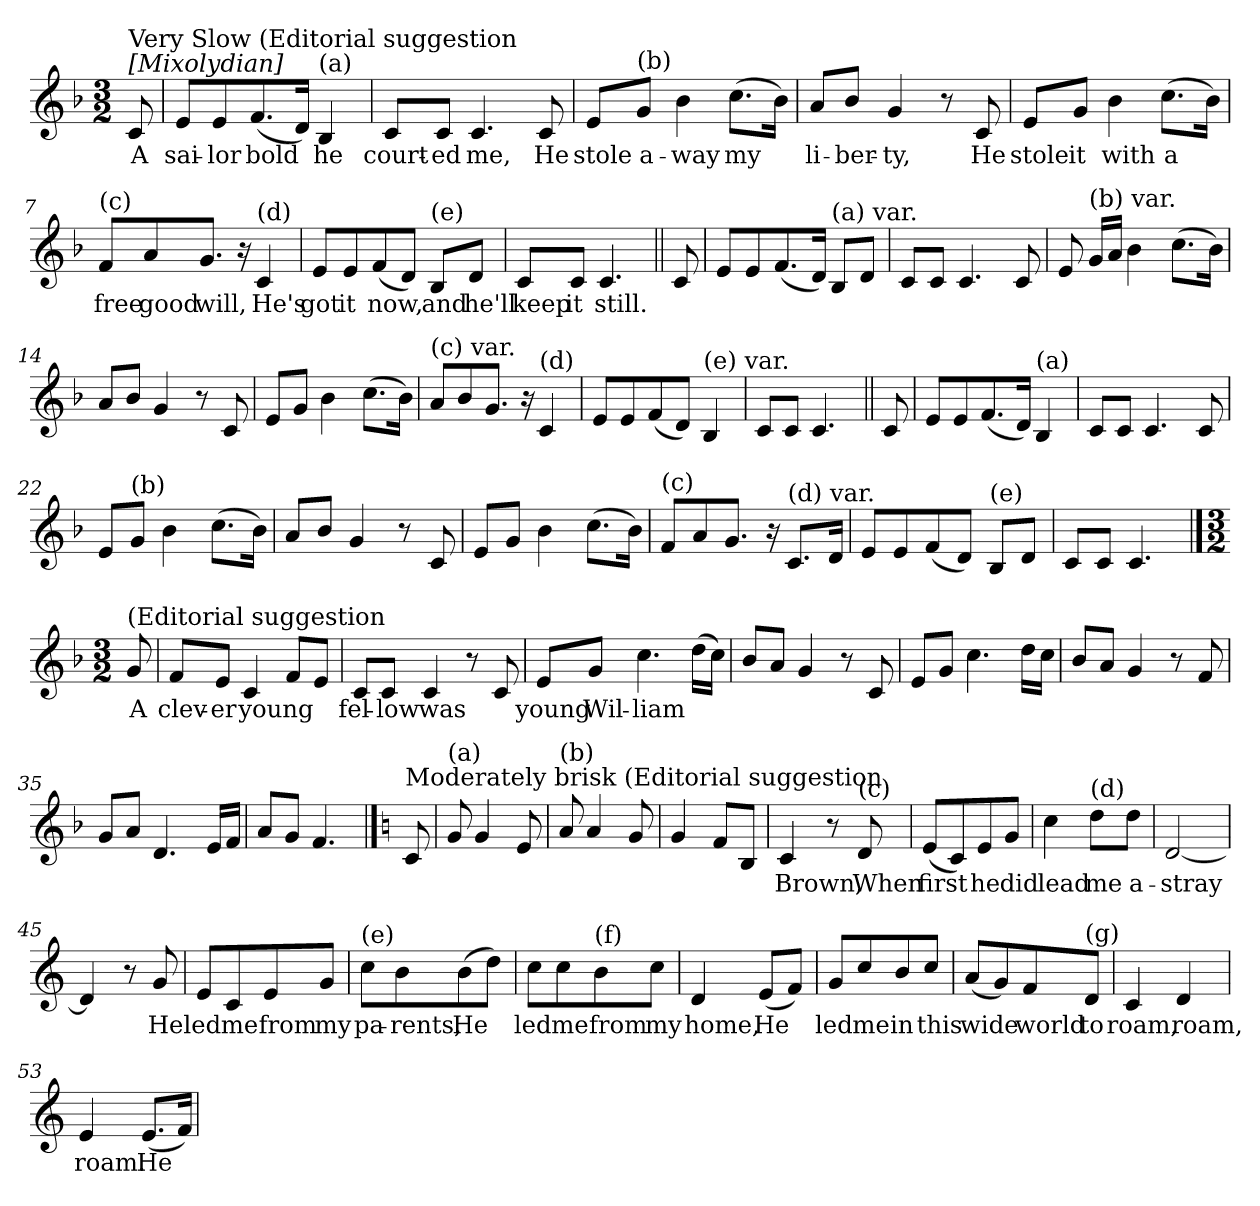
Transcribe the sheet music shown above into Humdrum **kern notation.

**kern	**text
*part1	*part1
*staff1	*staff1
*clefG2	*
*k[b-]	*
*F:	*
*M3/2	*
=1	=1
!LO:TX:a:t=[Mixolydian]	!
!LO:TX:a:t=Very Slow (Editorial suggestion	!
!	!LO:LY:b
8c/	A
=2	=2
!	!LO:LY:b
8e/L	sai-
!	!LO:LY:b
8e/	-lor
!	!LO:LY:b
(<8.f/	bold
16d/Jk)	.
!LO:TX:a:t=(a)	!
!	!LO:LY:b
4B-/	he
=3	=3
!	!LO:LY:b
8c/L	court-
!	!LO:LY:b
8c/J	-ed
!	!LO:LY:b
4.c/	me,
!	!LO:LY:b
8c/	He
=4	=4
!	!LO:LY:b
8e/L	stole
!LO:TX:a:t=(b)	!
!	!LO:LY:b
8g/J	a-
!	!LO:LY:b
4b-\	-way
!	!LO:LY:b
(>8.cc\L	my
16b-\Jk)	.
=5	=5
!	!LO:LY:b
8a/L	li-
!	!LO:LY:b
8b-/J	-ber-
!	!LO:LY:b
4g/	-ty,
8r	.
!	!LO:LY:b
8c/	He
!!LO:LB:g=z
=6	=6
!	!LO:LY:b
8e/L	stole
!	!LO:LY:b
8g/J	it
!	!LO:LY:b
4b-\	with
!	!LO:LY:b
(>8.cc\L	a
16b-\Jk)	.
=7	=7
!LO:TX:a:t=(c)	!
!	!LO:LY:b
8f/L	free
!	!LO:LY:b
8a/	good
!	!LO:LY:b
8.g/J	will,
16r	.
!LO:TX:a:t=(d)	!
!	!LO:LY:b
4c/	He's
=8	=8
!	!LO:LY:b
8e/L	got
!	!LO:LY:b
8e/	it
!	!LO:LY:b
(<8f/	now,
8d/J)	.
!LO:TX:a:t=(e)	!
!	!LO:LY:b
8B-/L	and
!	!LO:LY:b
8d/J	he'll
=9	=9
!	!LO:LY:b
8c/L	keep
!	!LO:LY:b
8c/J	it
!	!LO:LY:b
4.c/	still.
!!LO:LB:g=z
=10||	=10||
8c/	.
=11	=11
8e/L	.
8e/	.
(<8.f/	.
16d/Jk)	.
!LO:TX:a:t=(a) var.	!
8B-/L	.
8d/J	.
=12	=12
8c/L	.
8c/J	.
4.c/	.
8c/	.
=13	=13
8e/	.
!LO:TX:a:t=(b) var.	!
16g/LL	.
16a/JJ	.
4b-\	.
(>8.cc\L	.
16b-\Jk)	.
=14	=14
8a/L	.
8b-/J	.
4g/	.
8r	.
8c/	.
!!LO:LB:g=z
=15	=15
8e/L	.
8g/J	.
4b-\	.
(>8.cc\L	.
16b-\Jk)	.
=16	=16
!LO:TX:a:t=(c) var.	!
8a/L	.
8b-/	.
8.g/J	.
16r	.
!LO:TX:a:t=(d)	!
4c/	.
=17	=17
8e/L	.
8e/	.
(<8f/	.
8d/J)	.
!LO:TX:a:t=(e) var.	!
4B-/	.
=18	=18
8c/L	.
8c/J	.
4.c/	.
!!LO:LB:g=z
=19||	=19||
8c/	.
=20	=20
8e/L	.
8e/	.
(<8.f/	.
16d/Jk)	.
!LO:TX:a:t=(a)	!
4B-/	.
=21	=21
8c/L	.
8c/J	.
4.c/	.
8c/	.
=22	=22
8e/L	.
!LO:TX:a:t=(b)	!
8g/J	.
4b-\	.
(>8.cc\L	.
16b-\Jk)	.
=23	=23
8a/L	.
8b-/J	.
4g/	.
8r	.
8c/	.
!!LO:LB:g=z
=24	=24
8e/L	.
8g/J	.
4b-\	.
(>8.cc\L	.
16b-\Jk)	.
=25	=25
!LO:TX:a:t=(c)	!
8f/L	.
8a/	.
8.g/J	.
16r	.
!LO:TX:a:t=(d) var.	!
8.c/L	.
16d/Jk	.
=26	=26
8e/L	.
8e/	.
(<8f/	.
8d/J)	.
!LO:TX:a:t=(e)	!
8B-/L	.
8d/J	.
=27	=27
8c/L	.
8c/J	.
4.c/	.
==28	==28
*M3/2	*
!LO:TX:a:t=(Editorial suggestion	!
!	!LO:LY:b
8g/	A
=29	=29
!	!LO:LY:b
8f/L	clev-
!	!LO:LY:b
8e/J	-er
!	!LO:LY:b
4c/	young
8f/L	.
8e/J	.
=30	=30
!	!LO:LY:b
8c/L	fel-
!	!LO:LY:b
8c/J	-low
!	!LO:LY:b
4c/	was
8r	.
8c/	.
!!LO:LB:g=z
=31	=31
!	!LO:LY:b
8e/L	young
!	!LO:LY:b
8g/J	Wil-
!	!LO:LY:b
4.cc\	-liam
(>16dd\LL	.
16cc\JJ)	.
=32	=32
8b-/L	.
8a/J	.
4g/	.
8r	.
8c/	.
!!LO:LB:g=z
=33	=33
8e/L	.
8g/J	.
4.cc\	.
16dd\LL	.
16cc\JJ	.
=34	=34
8b-/L	.
8a/J	.
4g/	.
8r	.
8f/	.
=35	=35
8g/L	.
8a/J	.
4.d/	.
16e/LL	.
16f/JJ	.
=36	=36
8a/L	.
8g/J	.
4.f/	.
==37	==37
*k[]	*
*C:	*
!LO:TX:a:t=Moderately brisk (Editorial suggestion	!
8c/	.
=38	=38
!LO:TX:a:t=(a)	!
8g/	.
4g/	.
8e/	.
=39	=39
!LO:TX:a:t=(b)	!
8a/	.
4a/	.
8g/	.
=40	=40
4g/	.
8f/L	.
8B/J	.
=41	=41
!	!LO:LY:b
4c/	Brown,
8r	.
!LO:TX:a:t=(c)	!
!	!LO:LY:b
8d/	When
!!LO:LB:g=z
=42	=42
!	!LO:LY:b
(<8e/L	first
8c/)	.
!	!LO:LY:b
8e/	he
!	!LO:LY:b
8g/J	did
=43	=43
!	!LO:LY:b
4cc\	lead
!LO:TX:a:t=(d)	!
!	!LO:LY:b
8dd\L	me
!	!LO:LY:b
8dd\J	a-
=44	=44
!	!LO:LY:b
[2d/	-stray
=45	=45
4d/]	.
8r	.
!	!LO:LY:b
8g/	He
=46	=46
!	!LO:LY:b
8e/L	led
!	!LO:LY:b
8c/	me
!	!LO:LY:b
8e/	from
!	!LO:LY:b
8g/J	my
!!LO:LB:g=z
=47	=47
!LO:TX:a:t=(e)	!
!	!LO:LY:b
8cc\L	pa-
!	!LO:LY:b
8b\	-rents,
!	!LO:LY:b
(>8b\	He
8dd\J)	.
=48	=48
!	!LO:LY:b
8cc\L	led
!	!LO:LY:b
8cc\	me
!LO:TX:a:t=(f)	!
!	!LO:LY:b
8b\	from
!	!LO:LY:b
8cc\J	my
=49	=49
!	!LO:LY:b
4d/	home,
!	!LO:LY:b
(<8e/L	He
8f/J)	.
=50	=50
!	!LO:LY:b
8g/L	led
!	!LO:LY:b
8cc/	me
!	!LO:LY:b
8b/	in
!	!LO:LY:b
8cc/J	this
=51	=51
!	!LO:LY:b
(<8a/L	wide
8g/)	.
!	!LO:LY:b
8f/	world
!LO:TX:a:t=(g)	!
!	!LO:LY:b
8d/J	to
!!LO:PB:g=z
=52	=52
!	!LO:LY:b
4c/	roam,
!	!LO:LY:b
4d/	roam,
=53	=53
!	!LO:LY:b
4e/	roam.
!	!LO:LY:b
(<8.e/L	He
16f/Jk)	.
=	=
*-	*-
